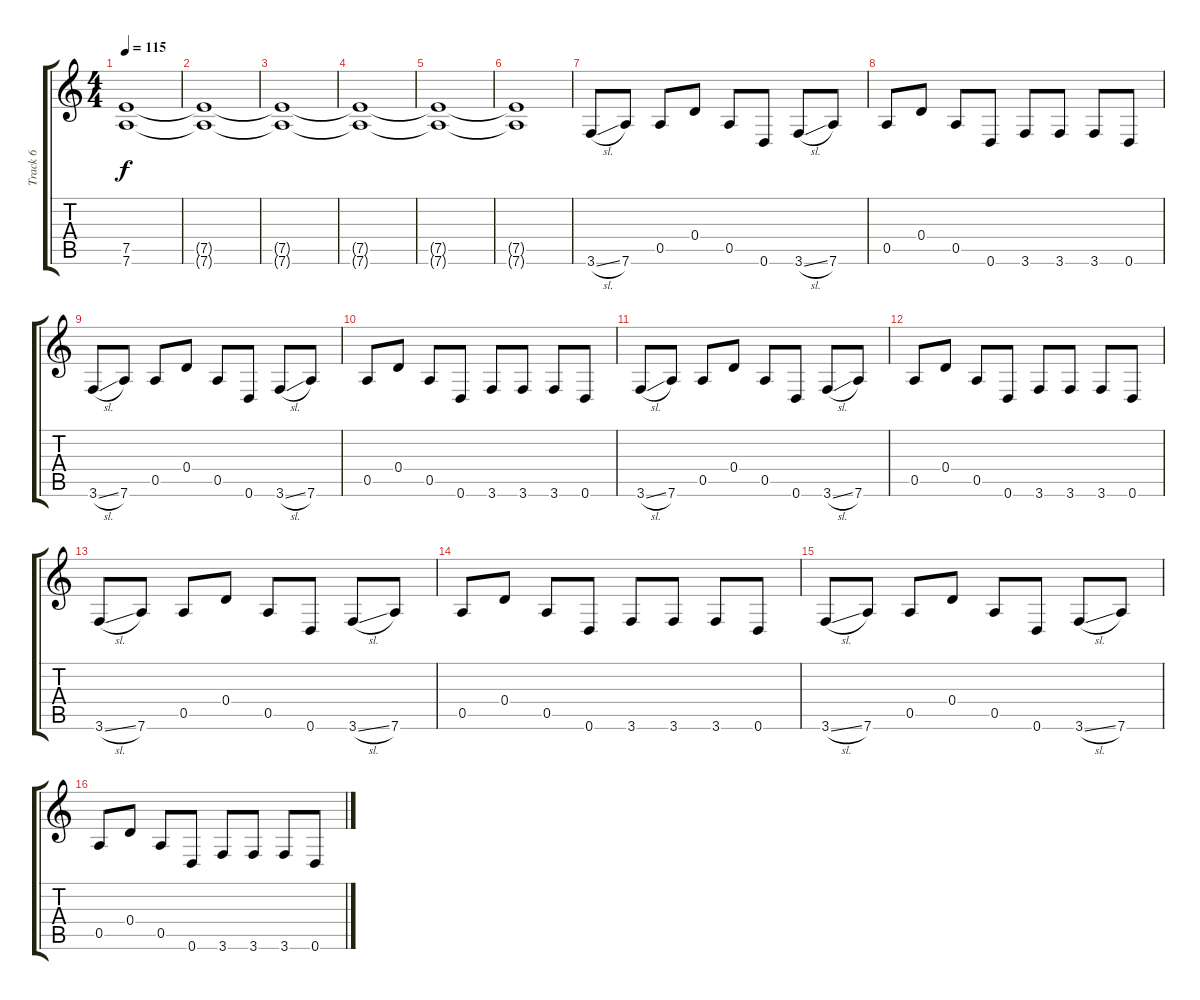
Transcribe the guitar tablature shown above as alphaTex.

\track ("Track 6" "Track 6") {instrument overdrivenguitar}
\staff {score tabs}
\tuning (E4 B3 G3 D3 A2 D2) {hide}
\ts (4 4)
\tempo 115
\clef g2
\ks c
(7.5{t} 7.6{t}).1{dy f} |
(7.5{t} 7.6{t}).1 |
(7.5{t} 7.6{t}).1 |
(7.5{t} 7.6{t}).1 |
(7.5{t} 7.6{t}).1 |
(7.5{t} 7.6{t}).1 |
3.6{sl}.8{instrument overdrivenguitar} 7.6.8 0.5.8 0.4.8 0.5.8 0.6.8 3.6{sl}.8 7.6.8 |
0.5.8 0.4.8 0.5.8 0.6.8 3.6.8 3.6.8 3.6.8 0.6.8 |
3.6{sl}.8 7.6.8 0.5.8 0.4.8 0.5.8 0.6.8 3.6{sl}.8 7.6.8 |
0.5.8 0.4.8 0.5.8 0.6.8 3.6.8 3.6.8 3.6.8 0.6.8 |
3.6{sl}.8 7.6.8 0.5.8 0.4.8 0.5.8 0.6.8 3.6{sl}.8 7.6.8 |
0.5.8 0.4.8 0.5.8 0.6.8 3.6.8 3.6.8 3.6.8 0.6.8 |
3.6{sl}.8 7.6.8 0.5.8 0.4.8 0.5.8 0.6.8 3.6{sl}.8 7.6.8 |
0.5.8 0.4.8 0.5.8 0.6.8 3.6.8 3.6.8 3.6.8 0.6.8 |
3.6{sl}.8 7.6.8 0.5.8 0.4.8 0.5.8 0.6.8 3.6{sl}.8 7.6.8 |
0.5.8 0.4.8 0.5.8 0.6.8 3.6.8 3.6.8 3.6.8 0.6.8
